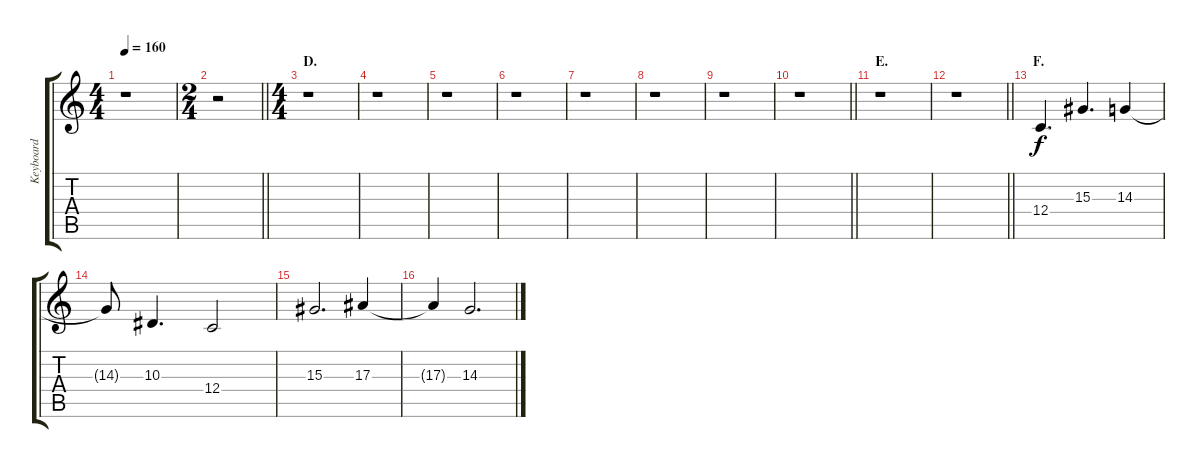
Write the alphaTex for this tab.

\track ("Keyboard" "Keyboard") {instrument electricgrandpiano}
\staff {score tabs}
\tuning (D4 A3 F3 C3 G2 C2) {hide}
\ts (4 4)
\tempo 160
\clef g2
\ks c
r.1{dy f} |
\ts (2 4)
\barLineRight lightlight
r.2 |
\ts (4 4)
\section ("" "D.")
r.1 |
r.1 |
r.1 |
r.1 |
r.1 |
r.1 |
r.1 |
\barLineRight lightlight
r.1 |
\section ("" "E.")
r.1 |
\barLineRight lightlight
r.1 |
\section ("" "F.")
12.4.4{d} 15.3.4{d} 14.3.4 |
14.3{t}.8 10.3.4{d} 12.4.2 |
15.3.2{d} 17.3.4 |
17.3{t}.4 14.3.2{d}
